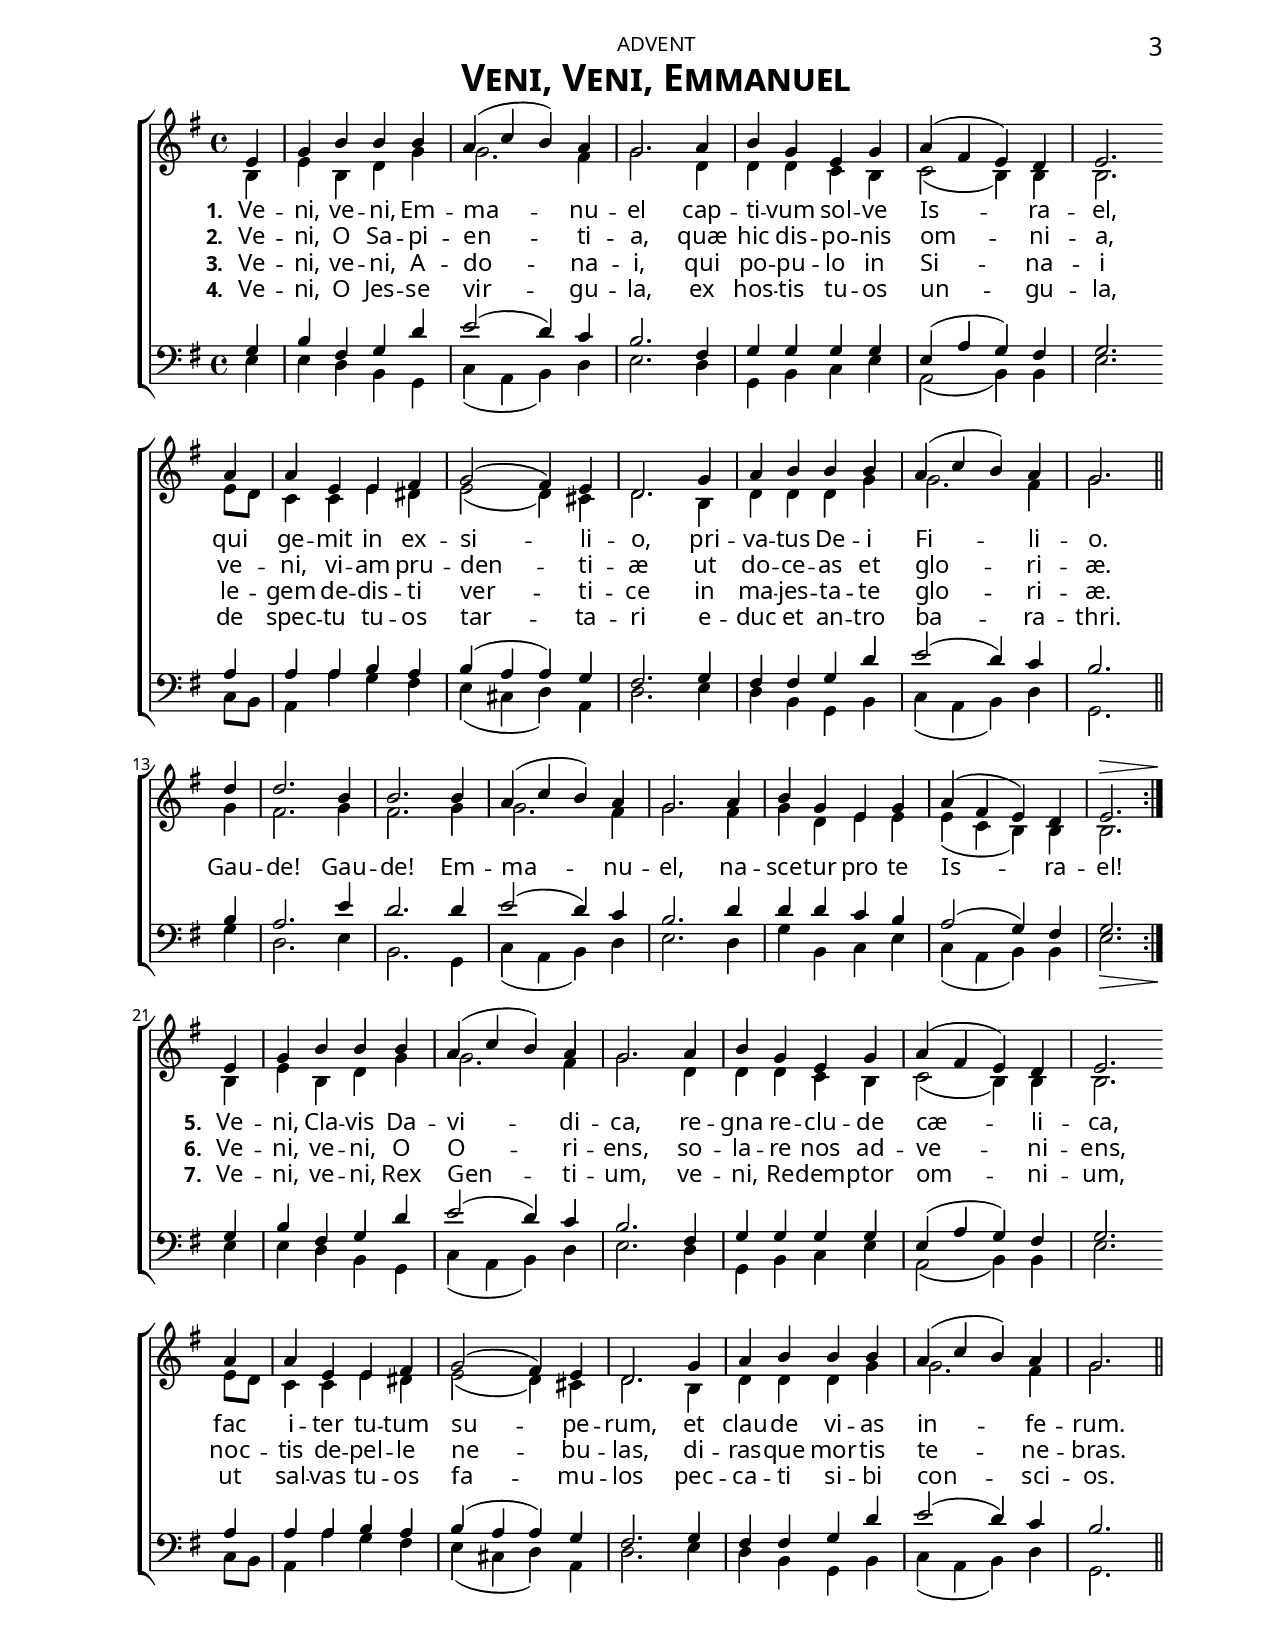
\version "2.14.2"
\include "util.ly"
\header {
  title = \markup{\override #'(font-name . "Garamond Premier Pro Semibold"){ \abs-fontsize #18 \smallCapsOldStyle"Veni, Veni, Emmanuel"}}
  %composer = \markup\oldStyleNum"Gregorian"
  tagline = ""
}
\paper {
  paper-height = 11\in
  paper-width = 8.5\in
  indent = 0\in
  %system-system-spacing = #'((basic-distance . 10) (padding . 0))
  system-system-spacing =
    #'((basic-distance . 0)
       (minimum-distance . 0)
       (padding . -10)
       (stretchability . 100))
  ragged-last-bottom = ##f
  ragged-bottom = ##f
  two-sided = ##t
  inner-margin = 1\in
  outer-margin = 0.75\in
  top-margin = 0.26\in
  bottom-margin = 0.25\in
  first-page-number = #003
  print-first-page-number = ##t
  headerLine = \markup{\override #'(font-name . "Garamond Premier Pro") \smallCaps advent}
  oddHeaderMarkup = \markup\fill-line{
     \override #'(font-name . "Garamond Premier Pro")\abs-fontsize #12.5
     \combine 
        \fill-line{"" \on-the-fly #print-page-number-check-first
        \oldStylePageNum""
        }
        \fill-line{\headerLine}
  }
  evenHeaderMarkup = \markup {
     \override #'(font-name . "Garamond Premier Pro")\abs-fontsize #12.5
     \combine
        \on-the-fly #print-page-number-check-first
        \oldStylePageNum""
        \fill-line{\headerLine}
  }
}
#(set-global-staff-size 18) \paper{ #(define fonts (make-pango-font-tree "Garamond Premier Pro" "Garamond Premier Pro" "Garamond Premier Pro" (/ 18 20))) }
global = {
  \key g \major
  \time 4/4
  \autoBeamOff
  \override DynamicLineSpanner #'staff-padding = #0.0
  \override DynamicLineSpanner #'Y-extent = #'(-0 . 0)
}

sopMusic = \relative c' {
  \repeat volta 2{
    \partial 4 e4 |
    g b b b |
    a( c b) a |
    g2. a4 |
    b g e g |
    
    a( fis e) d |
    e2. \bar""\break a4 |
    a e e fis |
    g2( fis4) e |
    
    d2. g4 |
    a b b b |
    a( c b) a |
    \partial 2. g2. \bar "||" \break
    
    \partial 4 d'4 |
    d2. b4 |
    b2. b4 |
    a( c b) a |
    g2. a4 |
    b g e g |
    a( fis e) d |
    \partial 2. <<e2. {s2^\> s8. s16\!}>>  \break
  }
  
  
  \partial 4 e4 |
  g b b b |
  a( c b) a |
  g2. a4 |
  b g e g |
  
  a( fis e) d |
  e2. \bar""\break a4 |
  a e e fis |
  g2( fis4) e |
  
  d2. g4 |
  a b b b |
  a( c b) a |
  \partial 2. g2. \bar "||" \break
}
sopWords = \lyricmode {
  
}

altoMusic = \relative c' {
  b4 |
  e b d g |
  g2. fis4 |
  g2. d4 |
  d d c b |
  
  c2(  b4) b |
  b2. e8[ d] |
  c4 c e dis |
  e2( d4) cis |
  
  d2. b4 |
  d d d g |
  g2. fis4 |
  g2. |
  
  g4 |
  fis2. g4 |
  fis2. g4 |
  g2. fis4 |
  g2. fis4 |
  g d e e |
  e( c b) b |
  b2.
  
  
  
  
  b4 |
  e b d g |
  g2. fis4 |
  g2. d4 |
  d d c b |
  
  c2(  b4) b |
  b2. e8[ d] |
  c4 c e dis |
  e2( d4) cis |
  
  d2. b4 |
  d d d g |
  g2. fis4 |
  g2. |
}
altoWords = \lyricmode {
  \dropLyricsVII
  \set stanza = #"1. "
  Ve -- ni, ve -- ni, Em -- ma -- nu -- el
  cap -- ti -- vum sol -- ve Is -- ra -- el,
  qui ge -- mit in ex -- si -- li -- o,
  pri -- va -- tus De -- i Fi -- li -- o.
  
  Gau -- de! Gau -- de! Em -- ma -- nu -- el,
  na -- sce -- tur pro te Is -- ra -- el!
  
  
  \set stanza = #"5. "
  Ve -- ni, Cla -- vis Da -- vi -- di -- ca,
  re -- gna re -- clu -- de cæ -- li -- ca,
  fac i -- ter tu -- tum su -- pe -- rum,
  et clau -- de vi -- as in -- fe -- rum.
}
altoWordsII = \lyricmode {
  \dropLyricsVII
  \set stanza = #"2. "
  Ve -- ni, O Sa -- pi -- en -- ti -- a,
  quæ hic dis -- po -- nis om -- ni -- a,
  ve -- ni, vi -- am pru -- den -- ti -- æ
  ut do -- ce -- as et glo -- ri -- æ.
  
  \repeat unfold 16\skip1
  \set stanza = #"6. "
  Ve -- ni, ve -- ni, O O -- ri -- ens,
  so -- la -- re nos ad -- ve -- ni -- ens,
  noc -- tis de -- pel -- le ne -- bu -- las,
  di -- ras -- que mor -- tis te -- ne -- bras.
}
altoWordsIII = \lyricmode {
  \dropLyricsVII
  \set stanza = #"3. "
  Ve -- ni, ve -- ni, A -- do -- na -- i,
  qui po -- pu -- lo in Si -- na -- i
  le -- gem de -- dis -- ti ver -- ti -- ce
  in ma -- jes -- ta -- te glo -- ri -- æ.
  
  \repeat unfold16\skip1
  \set stanza = #"7. "
  Ve -- ni, ve -- ni, Rex Gen -- ti -- um,
  ve -- ni, Re -- dem -- ptor om -- ni -- um,
  ut sal -- vas tu -- os fa -- mu -- los
  pec -- ca -- ti si -- bi con -- sci -- os.
}
altoWordsIV = \lyricmode {
  \dropLyricsVII
  \set stanza = #"4. "
  Ve -- ni, O Jes -- se vir -- gu -- la,
  ex hos -- tis tu -- os un -- gu -- la,
  de spec -- tu tu -- os tar -- ta -- ri
  e -- duc et an -- tro ba -- ra -- thri.
}
altoWordsV = \lyricmode {
}
altoWordsVI = \lyricmode {
}
altoWordsVII = \lyricmode {
}
tenorMusic = \relative c' {
  g4 |
  b fis g d' |
  e2( d4) c |
  b2. fis4 |
  g g g g |
  
  e( a g) fis |
  g2. a4 |
  a a b a |
  b( a a) g |
  
  fis2. g4 |
  fis fis g d' |
  e2( d4) c |
  b2. |
  
  b4 |
  a2. e'4 |
  d2. d4 |
  e2( d4) c |
  b2. d4 |
  d d c b |
  a2( g4) fis |
  <<g2. {s2_\> s8. s16\!}>>
  
  
  
  
  g4 |
  b fis g d' |
  e2( d4) c |
  b2. fis4 |
  g g g g |
  
  e( a g) fis |
  g2. a4 |
  a a b a |
  b( a a) g |
  
  fis2. g4 |
  fis fis g d' |
  e2( d4) c |
  b2. |
}
tenorWords = \lyricmode {

}

bassMusic = \relative c {
  e4 |
  e d b g |
  c( a b) d |
  e2. d4 |
  g, b c e |
  
  a,2( b4) b |
  e2. c8[ b] |
  a4 a' g fis |
  e( cis d) a |
  
  d2. e4 |
  d b g b |
  c( a b) d |
  g,2. |
  
  g'4 |
  d2. e4 |
  b2. g4 |
  c( a b) d |
  e2. d4 |
  g b, c e |
  c( a b) b |
  e2.
  
  
  
  
  e4 |
  e d b g |
  c( a b) d |
  e2. d4 |
  g, b c e |
  
  a,2( b4) b |
  e2. c8[ b] |
  a4 a' g fis |
  e( cis d) a |
  
  d2. e4 |
  d b g b |
  c( a b) d |
  g,2. |
}
bassWords = \lyricmode {

}

\score {
  <<
   \new ChoirStaff <<
%    \new Lyrics = sopranos \with { \override VerticalAxisGroup #'nonstaff-relatedstaff-spacing = #'((basic-distance . 1)) }
    \new Staff = women <<
      \new Voice = "sopranos" { \voiceOne << \global \sopMusic >> }
      \new Voice = "altos" { \voiceTwo << \global \altoMusic >> }
    >>
    \new Lyrics \with { alignAboveContext = #"women" \override VerticalAxisGroup #'nonstaff-relatedstaff-spacing = #'((basic-distance . 1))} \lyricsto "sopranos" \sopWords
    \new Lyrics = "altosVII"  \with { alignBelowContext = #"women" \override VerticalAxisGroup #'nonstaff-relatedstaff-spacing = #'((basic-distance . 1)) } \lyricsto "sopranos" \altoWordsVII
    \new Lyrics = "altosVI"  \with { alignBelowContext = #"women" \override VerticalAxisGroup #'nonstaff-relatedstaff-spacing = #'((basic-distance . 1)) } \lyricsto "sopranos" \altoWordsVI
    \new Lyrics = "altosV"  \with { alignBelowContext = #"women" \override VerticalAxisGroup #'nonstaff-relatedstaff-spacing = #'((basic-distance . 1)) } \lyricsto "sopranos" \altoWordsV
    \new Lyrics = "altosIV"  \with { alignBelowContext = #"women" \override VerticalAxisGroup #'nonstaff-relatedstaff-spacing = #'((basic-distance . 1)) } \lyricsto "sopranos" \altoWordsIV
    \new Lyrics = "altosIII"  \with { alignBelowContext = #"women" \override VerticalAxisGroup #'nonstaff-relatedstaff-spacing = #'((basic-distance . 1)) } \lyricsto "sopranos" \altoWordsIII
    \new Lyrics = "altosII"  \with { alignBelowContext = #"women" \override VerticalAxisGroup #'nonstaff-relatedstaff-spacing = #'((basic-distance . 1)) } \lyricsto "sopranos" \altoWordsII
    \new Lyrics = "altos"  \with { alignBelowContext = #"women" \override VerticalAxisGroup #'nonstaff-relatedstaff-spacing = #'((basic-distance . 1)) } \lyricsto "sopranos" \altoWords
   \new Staff = men <<
      \clef bass
      \new Voice = "tenors" { \voiceOne << \global \tenorMusic >> }
      \new Voice = "basses" { \voiceTwo << \global \bassMusic >> }
    >>
    \new Lyrics \with { alignAboveContext = #"men" \override VerticalAxisGroup #'nonstaff-relatedstaff-spacing = #'((basic-distance . 1)) } \lyricsto "tenors" \tenorWords
    \new Lyrics \with { alignBelowContext = #"men" \override VerticalAxisGroup #'nonstaff-relatedstaff-spacing = #'((basic-distance . 1)) } \lyricsto "basses" \bassWords
  >>
%    \new PianoStaff << \new Staff { \new Voice { \pianoRH } } \new Staff { \clef "bass" \pianoLH } >>
  >>
  \layout {
  \context {
    \Lyrics
    \override LyricText #'font-size = #1.3
  }
    \context {
      \Score
      %\override SpacingSpanner #'base-shortest-duration = #(ly:make-moment 1 8)
      %\override SpacingSpanner #'common-shortest-duration = #(ly:make-moment 1 4)
    }
    \context {
      % Remove all empty staves
      % \Staff \RemoveEmptyStaves \override VerticalAxisGroup #'remove-first = ##t
    }
    \context {
      \Lyrics
      \override LyricText #'X-offset = #center-on-word
    }
  }
}

